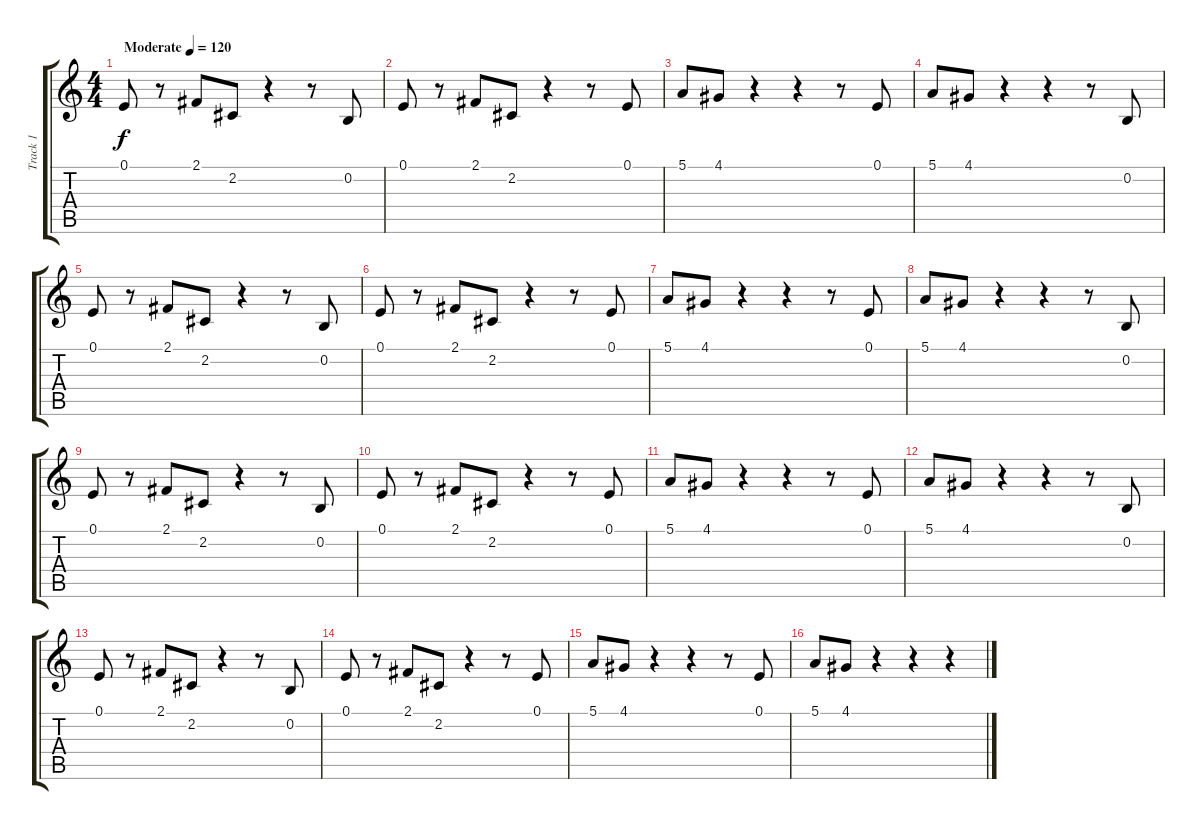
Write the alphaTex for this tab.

\track ("Track 1" "Track 1") {instrument lead2sawtooth}
\staff {score tabs}
\tuning (E4 B3 G3 D3 A2 E2) {hide}
\ts (4 4)
\tempo (120 "Moderate")
\clef g2
\ks c
0.1.8{dy f instrument lead2sawtooth} r.8 2.1.8 2.2.8 r.4 r.8 0.2.8 |
0.1.8 r.8 2.1.8 2.2.8 r.4 r.8 0.1.8 |
5.1.8 4.1.8 r.4 r.4 r.8 0.1.8 |
5.1.8 4.1.8 r.4 r.4 r.8 0.2.8 |
0.1.8 r.8 2.1.8 2.2.8 r.4 r.8 0.2.8 |
0.1.8 r.8 2.1.8 2.2.8 r.4 r.8 0.1.8 |
5.1.8 4.1.8 r.4 r.4 r.8 0.1.8 |
5.1.8 4.1.8 r.4 r.4 r.8 0.2.8 |
0.1.8 r.8 2.1.8 2.2.8 r.4 r.8 0.2.8 |
0.1.8 r.8 2.1.8 2.2.8 r.4 r.8 0.1.8 |
5.1.8 4.1.8 r.4 r.4 r.8 0.1.8 |
5.1.8 4.1.8 r.4 r.4 r.8 0.2.8 |
0.1.8 r.8 2.1.8 2.2.8 r.4 r.8 0.2.8 |
0.1.8 r.8 2.1.8 2.2.8 r.4 r.8 0.1.8 |
5.1.8 4.1.8 r.4 r.4 r.8 0.1.8 |
5.1.8 4.1.8 r.4 r.4 r.4
